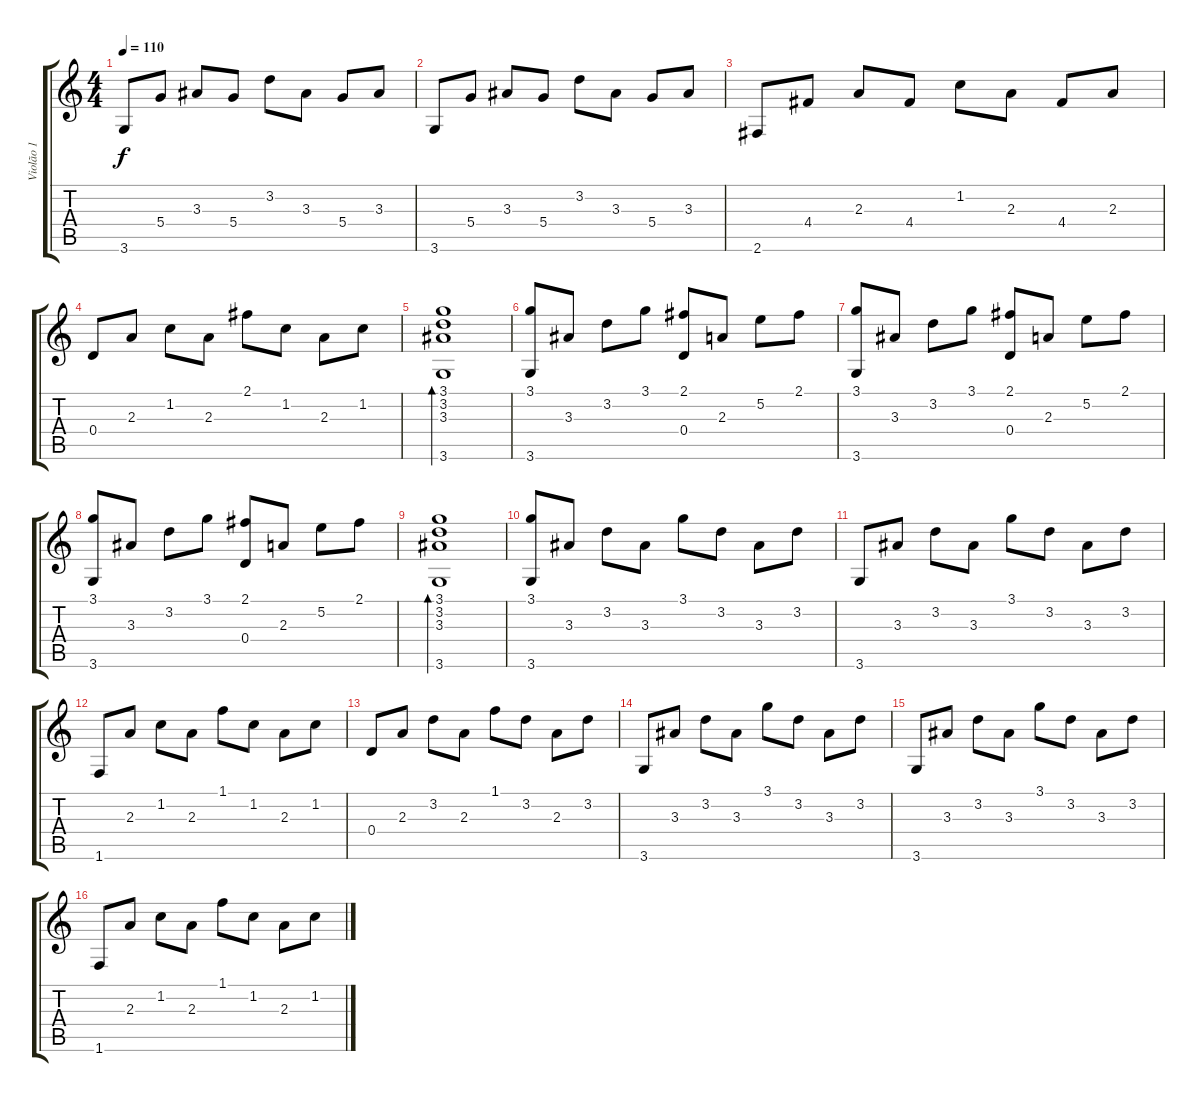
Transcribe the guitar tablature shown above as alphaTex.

\track ("Violão 1" "Violão 1") {instrument acousticguitarnylon}
\staff {score tabs}
\tuning (E4 B3 G3 D3 A2 E2) {hide}
\ts (4 4)
\tempo 110
\clef g2
\ks c
3.6.8{dy f} 5.4.8 3.3.8 5.4.8 3.2.8 3.3.8 5.4.8 3.3.8 |
3.6.8 5.4.8 3.3.8 5.4.8 3.2.8 3.3.8 5.4.8 3.3.8 |
2.6.8 4.4.8 2.3.8 4.4.8 1.2.8 2.3.8 4.4.8 2.3.8 |
0.4.8 2.3.8 1.2.8 2.3.8 2.1.8 1.2.8 2.3.8 1.2.8 |
(3.1 3.2 3.3 3.6).1{bd 60} |
(3.1 3.6).8 3.3.8 3.2.8 3.1.8 (2.1 0.4).8 2.3.8 5.2.8 2.1.8 |
(3.1 3.6).8 3.3.8 3.2.8 3.1.8 (2.1 0.4).8 2.3.8 5.2.8 2.1.8 |
(3.1 3.6).8 3.3.8 3.2.8 3.1.8 (2.1 0.4).8 2.3.8 5.2.8 2.1.8 |
(3.1 3.2 3.3 3.6).1{bd 60} |
(3.1 3.6).8 3.3.8 3.2.8 3.3.8 3.1.8 3.2.8 3.3.8 3.2.8 |
3.6.8 3.3.8 3.2.8 3.3.8 3.1.8 3.2.8 3.3.8 3.2.8 |
1.6.8 2.3.8 1.2.8 2.3.8 1.1.8 1.2.8 2.3.8 1.2.8 |
0.4.8 2.3.8 3.2.8 2.3.8 1.1.8 3.2.8 2.3.8 3.2.8 |
3.6.8 3.3.8 3.2.8 3.3.8 3.1.8 3.2.8 3.3.8 3.2.8 |
3.6.8 3.3.8 3.2.8 3.3.8 3.1.8 3.2.8 3.3.8 3.2.8 |
1.6.8 2.3.8 1.2.8 2.3.8 1.1.8 1.2.8 2.3.8 1.2.8
